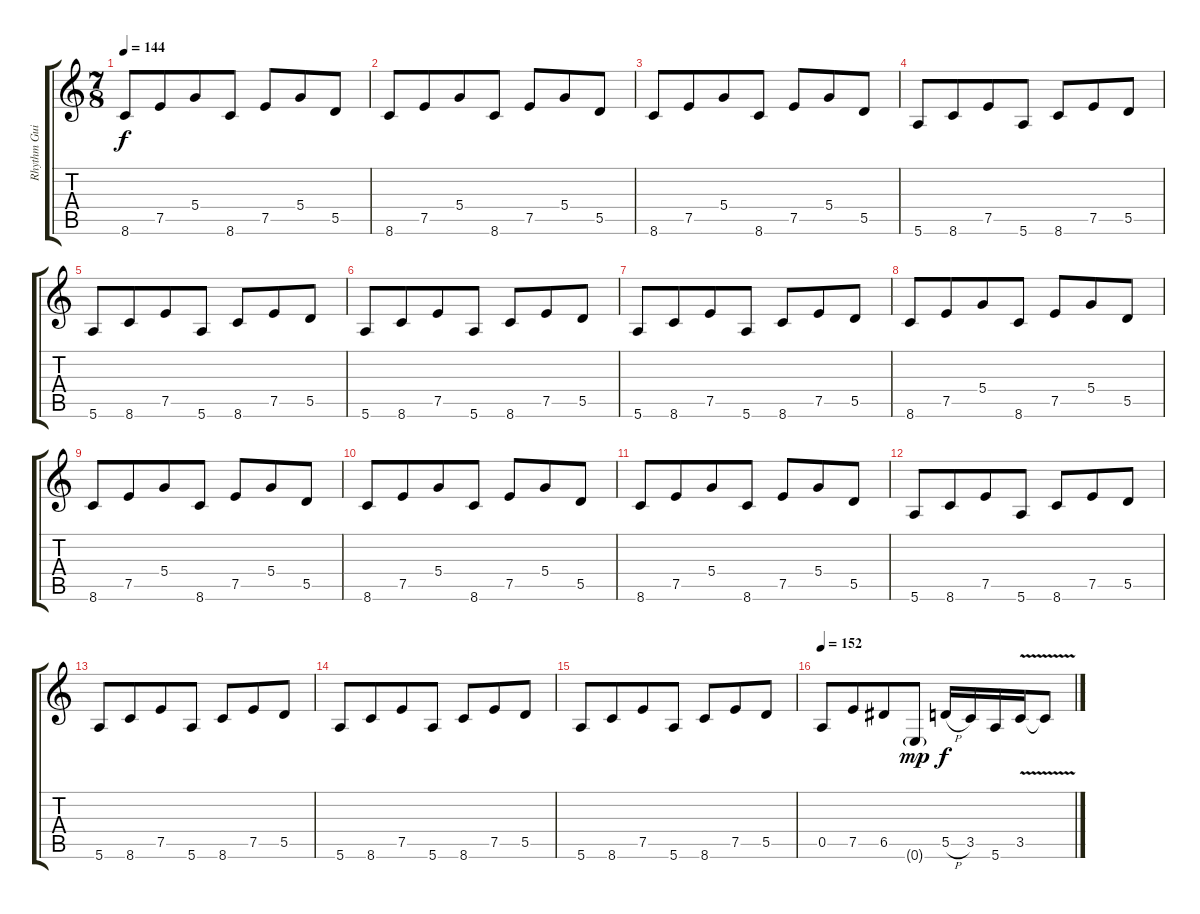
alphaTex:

\track ("Rhythm Guitar 1" "Rhythm Gui") {instrument acousticguitarsteel}
\staff {score tabs}
\tuning (E4 B3 G3 D3 A2 E2) {hide}
\ts (7 8)
\tempo 144
\clef g2
\ks c
8.6.8{dy f} 7.5.8 5.4.8 8.6.8 7.5.8 5.4.8 5.5.8 |
8.6.8 7.5.8 5.4.8 8.6.8 7.5.8 5.4.8 5.5.8 |
8.6.8 7.5.8 5.4.8 8.6.8 7.5.8 5.4.8 5.5.8 |
5.6.8 8.6.8 7.5.8 5.6.8 8.6.8 7.5.8 5.5.8 |
5.6.8 8.6.8 7.5.8 5.6.8 8.6.8 7.5.8 5.5.8 |
5.6.8 8.6.8 7.5.8 5.6.8 8.6.8 7.5.8 5.5.8 |
5.6.8 8.6.8 7.5.8 5.6.8 8.6.8 7.5.8 5.5.8 |
8.6.8 7.5.8 5.4.8 8.6.8 7.5.8 5.4.8 5.5.8 |
8.6.8 7.5.8 5.4.8 8.6.8 7.5.8 5.4.8 5.5.8 |
8.6.8 7.5.8 5.4.8 8.6.8 7.5.8 5.4.8 5.5.8 |
8.6.8 7.5.8 5.4.8 8.6.8 7.5.8 5.4.8 5.5.8 |
5.6.8{volume 14 instrument distortionguitar} 8.6.8 7.5.8 5.6.8 8.6.8 7.5.8 5.5.8 |
5.6.8 8.6.8 7.5.8 5.6.8 8.6.8 7.5.8 5.5.8 |
5.6.8 8.6.8 7.5.8 5.6.8 8.6.8 7.5.8 5.5.8 |
5.6.8 8.6.8 7.5.8 5.6.8 8.6.8 7.5.8 5.5.8 |
\tempo 152
0.5.8 7.5.8 6.5.8 0.6{g}.8{dy mp} 5.5{h}.16{dy f} 3.5.16 5.6.16 3.5{v}.16 3.5{t}.8
